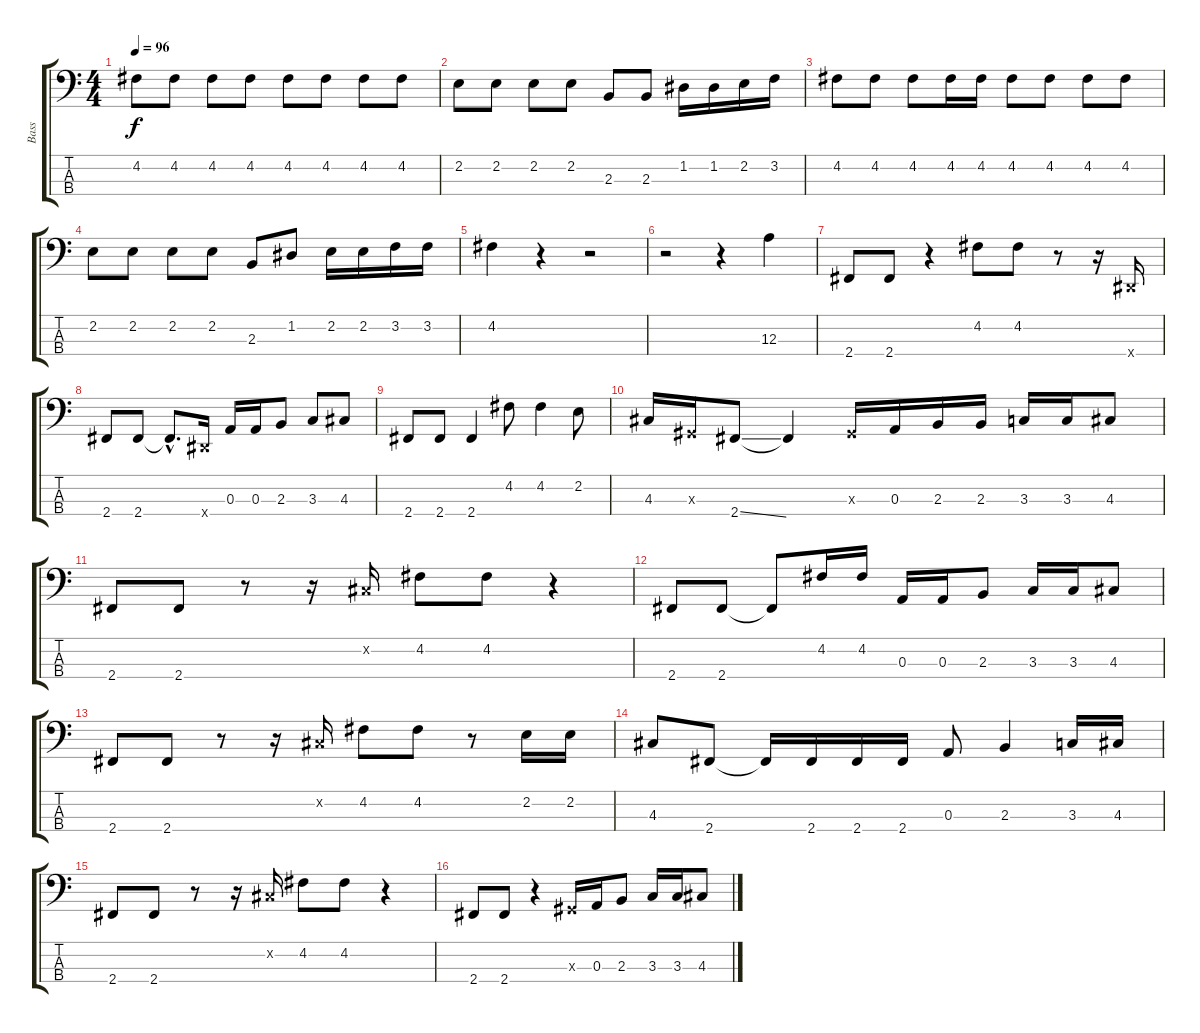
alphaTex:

\track ("Bass" "Bass") {instrument electricbassfinger}
\staff {score tabs}
\tuning (G2 D2 A1 E1) {hide}
\ts (4 4)
\tempo 96
\clef f4
\ks c
4.2.8{dy f} 4.2.8 4.2.8 4.2.8 4.2.8 4.2.8 4.2.8 4.2.8 |
2.2.8 2.2.8 2.2.8 2.2.8 2.3.8 2.3.8 1.2.16 1.2.16 2.2.16 3.2.16 |
4.2.8 4.2.8 4.2.8 4.2.16 4.2.16 4.2.8 4.2.8 4.2.8 4.2.8 |
2.2.8 2.2.8 2.2.8 2.2.8 2.3.8 1.2.8 2.2.16 2.2.16 3.2.16 3.2.16 |
4.2.4 r.4 r.2 |
r.2 r.4 12.3.4 |
2.4.8 2.4.8 r.4 4.2.8 4.2.8 r.8 r.16 -1.4{x}.16 |
2.4.8 2.4.8 2.4{hac t}.8{d} -1.4{x}.16 0.3.16 0.3.16 2.3.8 3.3.8 4.3.8 |
2.4.8 2.4.8 2.4.4 4.2.8 4.2.4 2.2.8 |
4.3.16 -1.3{x}.16 2.4{ss}.8 2.4{t}.4 -1.3{x}.16 0.3.16 2.3.16 2.3.16 3.3.16 3.3.16 4.3.8 |
2.4.8 2.4.8 r.8 r.16 -1.2{x}.16 4.2.8 4.2.8 r.4 |
2.4.8 2.4.8 2.4{t}.8 4.2.16 4.2.16 0.3.16 0.3.16 2.3.8 3.3.16 3.3.16 4.3.8 |
2.4.8 2.4.8 r.8 r.16 -1.2{x}.16 4.2.8 4.2.8 r.8 2.2.16 2.2.16 |
4.3.8 2.4.8 2.4{t}.16 2.4.16 2.4.16 2.4.16 0.3.8 2.3.4 3.3.16 4.3.16 |
2.4.8 2.4.8 r.8 r.16 -1.2{x}.16 4.2.8 4.2.8 r.4 |
2.4.8 2.4.8 r.4 -1.3{x}.16 0.3.16 2.3.8 3.3.16 3.3.16 4.3.8
